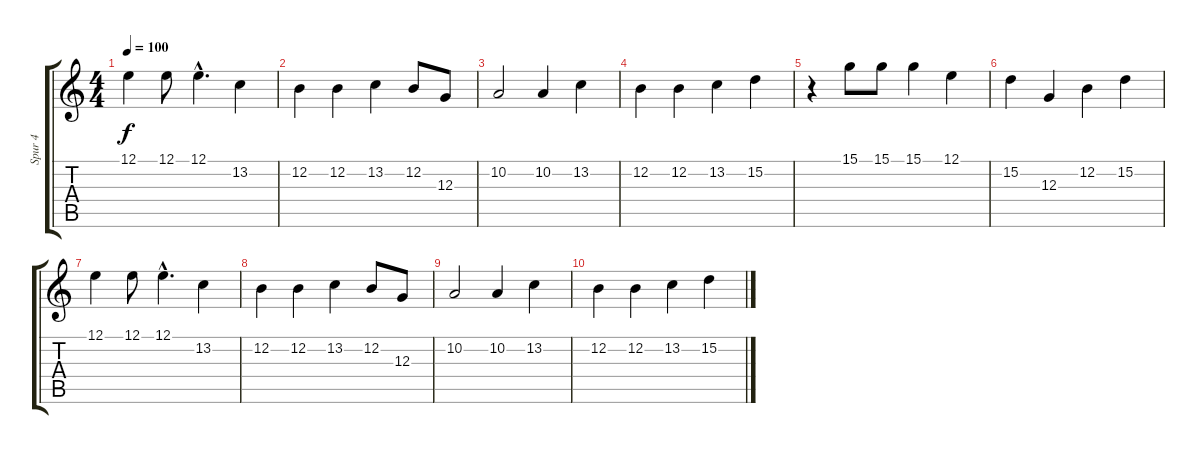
\track ("Spur 4" "Spur 4") {instrument oboe}
\staff {score tabs}
\tuning (E4 B3 G3 D3 A2 E2) {hide}
\ts (4 4)
\tempo 100
\clef g2
\ks c
12.1.4{dy f} 12.1.8 12.1{hac}.4{d} 13.2.4 |
12.2.4 12.2.4 13.2.4 12.2.8 12.3.8 |
10.2.2 10.2.4 13.2.4 |
12.2.4 12.2.4 13.2.4 15.2.4 |
r.4 15.1.8 15.1.8 15.1.4 12.1.4 |
15.2.4 12.3.4 12.2.4 15.2.4 |
12.1.4 12.1.8 12.1{hac}.4{d} 13.2.4 |
12.2.4 12.2.4 13.2.4 12.2.8 12.3.8 |
10.2.2 10.2.4 13.2.4 |
12.2.4 12.2.4 13.2.4 15.2.4
